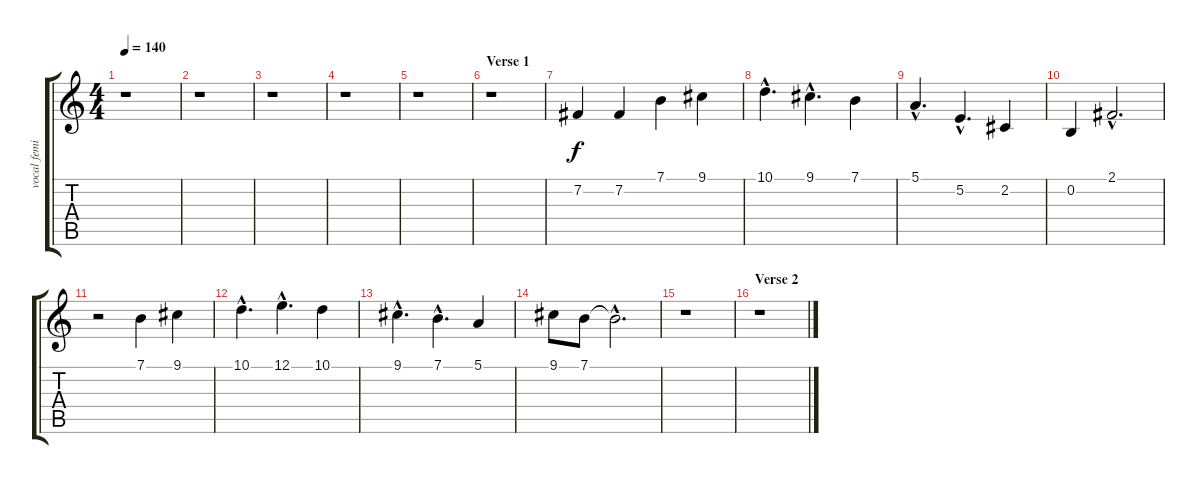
\track ("vocal feminino" "vocal femi") {instrument pad1newage}
\staff {score tabs}
\tuning (E4 B3 G3 D3 A2 E2) {hide}
\ts (4 4)
\tempo 140
\clef g2
\ks c
r.1{dy f} |
r.1 |
r.1 |
r.1 |
r.1 |
\section ("" "Verse 1")
r.1 |
7.2.4{instrument pad1newage} 7.2.4 7.1.4 9.1.4 |
10.1{hac}.4{d} 9.1{hac}.4{d} 7.1.4 |
5.1{hac}.4{d} 5.2{hac}.4{d} 2.2.4 |
0.2.4 2.1{hac}.2{d} |
r.2 7.1.4 9.1.4 |
10.1{hac}.4{d} 12.1{hac}.4{d} 10.1.4 |
9.1{hac}.4{d} 7.1{hac}.4{d} 5.1.4 |
9.1.8 7.1.8 7.1{hac t}.2{d} |
r.1 |
\section ("" "Verse 2")
r.1
